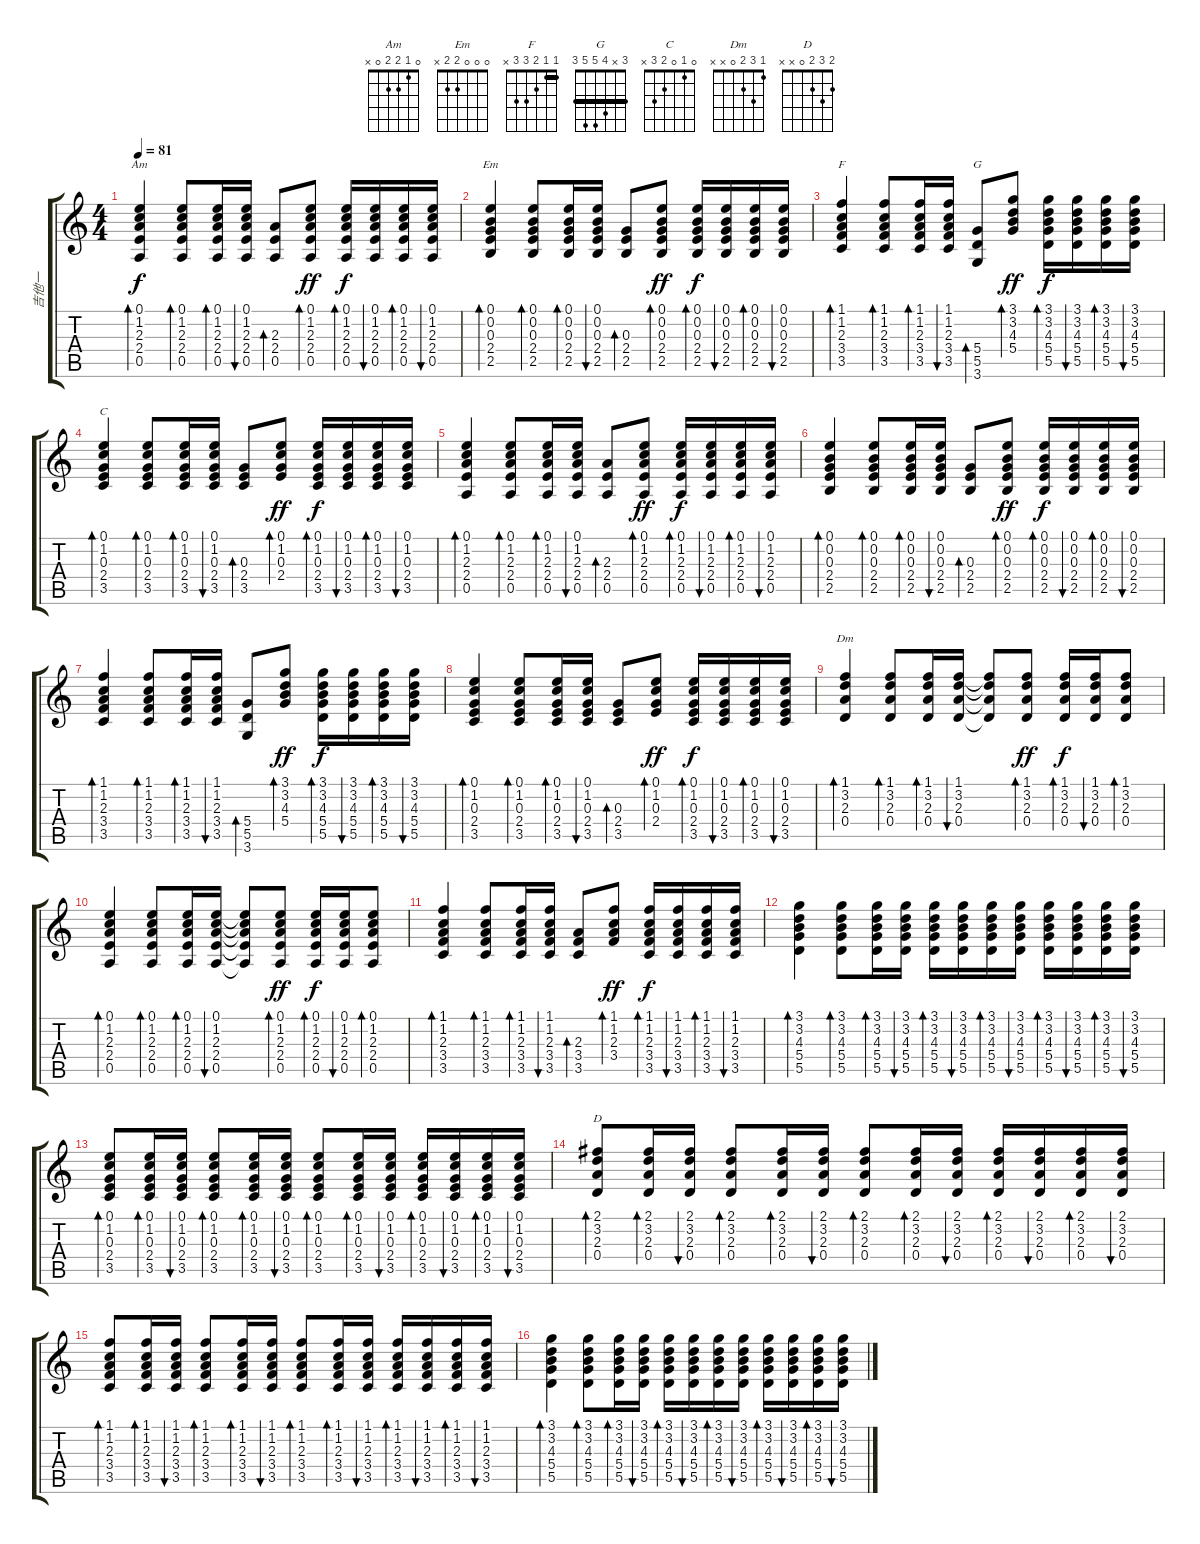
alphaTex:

\track ("吉他一" "吉他一") {instrument acousticguitarsteel}
\staff {score tabs}
\tuning (E4 B3 G3 D3 A2 E2) {hide}
\chord ("Am" 0 1 2 2 0 x)
\chord ("Em" 0 0 0 2 2 x)
\chord ("F" 1 1 2 3 3 x) {barre 1}
\chord ("G" 3 x 4 5 5 3) {barre 3}
\chord ("C" 0 1 0 2 3 x)
\chord ("Dm" 1 3 2 0 x x)
\chord ("D" 2 3 2 0 x x)
\ts (4 4)
\tempo 81
\clef g2
\ks c
(0.1 1.2 2.3 2.4 0.5).4{bd 60 ch "Am" dy f instrument acousticguitarsteel} (0.1 1.2 2.3 2.4 0.5).8{bd 60} (0.1 1.2 2.3 2.4 0.5).16{bd 60} (0.1 1.2 2.3 2.4 0.5).16{bu 60} (2.3 2.4 0.5).8{bd 60} (0.1 1.2 2.3 2.4 0.5).8{bd 60 dy ff} (0.1 1.2 2.3 2.4 0.5).16{bd 60 dy f} (0.1 1.2 2.3 2.4 0.5).16{bu 60} (0.1 1.2 2.3 2.4 0.5).16{bd 60} (0.1 1.2 2.3 2.4 0.5).16{bu 60} |
(0.1 0.2 0.3 2.4 2.5).4{bd 60 ch "Em"} (0.1 0.2 0.3 2.4 2.5).8{bd 60} (0.1 0.2 0.3 2.4 2.5).16{bd 60} (0.1 0.2 0.3 2.4 2.5).16{bu 60} (0.3 2.4 2.5).8{bd 60} (0.1 0.2 0.3 2.4 2.5).8{bd 60 dy ff} (0.1 0.2 0.3 2.4 2.5).16{bd 60 dy f} (0.1 0.2 0.3 2.4 2.5).16{bu 60} (0.1 0.2 0.3 2.4 2.5).16{bd 60} (0.1 0.2 0.3 2.4 2.5).16{bu 60} |
(1.1 1.2 2.3 3.4 3.5).4{bd 60 ch "F"} (1.1 1.2 2.3 3.4 3.5).8{bd 60} (1.1 1.2 2.3 3.4 3.5).16{bd 60} (1.1 1.2 2.3 3.4 3.5).16{bu 60} (5.4 5.5 3.6).8{bd 60 ch "G"} (3.1 3.2 4.3 5.4).8{bd 60 dy ff} (3.1 3.2 4.3 5.4 5.5).16{bd 60 dy f} (3.1 3.2 4.3 5.4 5.5).16{bu 60} (3.1 3.2 4.3 5.4 5.5).16{bd 60} (3.1 3.2 4.3 5.4 5.5).16{bu 60} |
(0.1 1.2 0.3 2.4 3.5).4{bd 60 ch "C"} (0.1 1.2 0.3 2.4 3.5).8{bd 60} (0.1 1.2 0.3 2.4 3.5).16{bd 60} (0.1 1.2 0.3 2.4 3.5).16{bu 60} (0.3 2.4 3.5).8{bd 60} (0.1 1.2 0.3 2.4).8{bd 60 dy ff} (0.1 1.2 0.3 2.4 3.5).16{bd 60 dy f} (0.1 1.2 0.3 2.4 3.5).16{bu 60} (0.1 1.2 0.3 2.4 3.5).16{bd 60} (0.1 1.2 0.3 2.4 3.5).16{bu 60} |
(0.1 1.2 2.3 2.4 0.5).4{bd 60} (0.1 1.2 2.3 2.4 0.5).8{bd 60} (0.1 1.2 2.3 2.4 0.5).16{bd 60} (0.1 1.2 2.3 2.4 0.5).16{bu 60} (2.3 2.4 0.5).8{bd 60} (0.1 1.2 2.3 2.4 0.5).8{bd 60 dy ff} (0.1 1.2 2.3 2.4 0.5).16{bd 60 dy f} (0.1 1.2 2.3 2.4 0.5).16{bu 60} (0.1 1.2 2.3 2.4 0.5).16{bd 60} (0.1 1.2 2.3 2.4 0.5).16{bu 60} |
(0.1 0.2 0.3 2.4 2.5).4{bd 60} (0.1 0.2 0.3 2.4 2.5).8{bd 60} (0.1 0.2 0.3 2.4 2.5).16{bd 60} (0.1 0.2 0.3 2.4 2.5).16{bu 60} (0.3 2.4 2.5).8{bd 60} (0.1 0.2 0.3 2.4 2.5).8{bd 60 dy ff} (0.1 0.2 0.3 2.4 2.5).16{bd 60 dy f} (0.1 0.2 0.3 2.4 2.5).16{bu 60} (0.1 0.2 0.3 2.4 2.5).16{bd 60} (0.1 0.2 0.3 2.4 2.5).16{bu 60} |
(1.1 1.2 2.3 3.4 3.5).4{bd 60} (1.1 1.2 2.3 3.4 3.5).8{bd 60} (1.1 1.2 2.3 3.4 3.5).16{bd 60} (1.1 1.2 2.3 3.4 3.5).16{bu 60} (5.4 5.5 3.6).8{bd 60} (3.1 3.2 4.3 5.4).8{bd 60 dy ff} (3.1 3.2 4.3 5.4 5.5).16{bd 60 dy f} (3.1 3.2 4.3 5.4 5.5).16{bu 60} (3.1 3.2 4.3 5.4 5.5).16{bd 60} (3.1 3.2 4.3 5.4 5.5).16{bu 60} |
(0.1 1.2 0.3 2.4 3.5).4{bd 60} (0.1 1.2 0.3 2.4 3.5).8{bd 60} (0.1 1.2 0.3 2.4 3.5).16{bd 60} (0.1 1.2 0.3 2.4 3.5).16{bu 60} (0.3 2.4 3.5).8{bd 60} (0.1 1.2 0.3 2.4).8{bd 60 dy ff} (0.1 1.2 0.3 2.4 3.5).16{bd 60 dy f} (0.1 1.2 0.3 2.4 3.5).16{bu 60} (0.1 1.2 0.3 2.4 3.5).16{bd 60} (0.1 1.2 0.3 2.4 3.5).16{bu 60} |
(1.1 3.2 2.3 0.4).4{bd 60 ch "Dm"} (1.1 3.2 2.3 0.4).8{bd 60} (1.1 3.2 2.3 0.4).16{bd 60} (1.1 3.2 2.3 0.4).16{bu 60} (1.1{t} 3.2{t} 2.3{t} 0.4{t}).8 (1.1 3.2 2.3 0.4).8{bd 60 dy ff} (1.1 3.2 2.3 0.4).16{bd 60 dy f} (1.1 3.2 2.3 0.4).16{bu 60} (1.1 3.2 2.3 0.4).8{bd 60} |
(0.1 1.2 2.3 2.4 0.5).4{bd 60} (0.1 1.2 2.3 2.4 0.5).8{bd 60} (0.1 1.2 2.3 2.4 0.5).16{bd 60} (0.1 1.2 2.3 2.4 0.5).16{bu 60} (0.1{t} 1.2{t} 2.3{t} 2.4{t} 0.5{t}).8 (0.1 1.2 2.3 2.4 0.5).8{bd 60 dy ff} (0.1 1.2 2.3 2.4 0.5).16{bd 60 dy f} (0.1 1.2 2.3 2.4 0.5).16{bu 60} (0.1 1.2 2.3 2.4 0.5).8{bd 60} |
(1.1 1.2 2.3 3.4 3.5).4{bd 60} (1.1 1.2 2.3 3.4 3.5).8{bd 60} (1.1 1.2 2.3 3.4 3.5).16{bd 60} (1.1 1.2 2.3 3.4 3.5).16{bu 60} (2.3 3.4 3.5).8{bd 60} (1.1 1.2 2.3 3.4).8{bd 60 dy ff} (1.1 1.2 2.3 3.4 3.5).16{bd 60 dy f} (1.1 1.2 2.3 3.4 3.5).16{bu 60} (1.1 1.2 2.3 3.4 3.5).16{bd 60} (1.1 1.2 2.3 3.4 3.5).16{bu 60} |
(3.1 3.2 4.3 5.4 5.5).4{bd 60} (3.1 3.2 4.3 5.4 5.5).8{bd 60} (3.1 3.2 4.3 5.4 5.5).16{bd 60} (3.1 3.2 4.3 5.4 5.5).16{bu 60} (3.1 3.2 4.3 5.4 5.5).16{bd 60} (3.1 3.2 4.3 5.4 5.5).16{bu 60} (3.1 3.2 4.3 5.4 5.5).16{bd 60} (3.1 3.2 4.3 5.4 5.5).16{bu 60} (3.1 3.2 4.3 5.4 5.5).16{bd 60} (3.1 3.2 4.3 5.4 5.5).16{bu 60} (3.1 3.2 4.3 5.4 5.5).16{bd 60} (3.1 3.2 4.3 5.4 5.5).16{bu 60} |
(0.1 1.2 0.3 2.4 3.5).8{bd 60} (0.1 1.2 0.3 2.4 3.5).16{bd 60} (0.1 1.2 0.3 2.4 3.5).16{bu 60} (0.1 1.2 0.3 2.4 3.5).8{bd 60} (0.1 1.2 0.3 2.4 3.5).16{bd 60} (0.1 1.2 0.3 2.4 3.5).16{bu 60} (0.1 1.2 0.3 2.4 3.5).8{bd 60} (0.1 1.2 0.3 2.4 3.5).16{bd 60} (0.1 1.2 0.3 2.4 3.5).16{bu 60} (0.1 1.2 0.3 2.4 3.5).16{bd 60} (0.1 1.2 0.3 2.4 3.5).16{bu 60} (0.1 1.2 0.3 2.4 3.5).16{bd 60} (0.1 1.2 0.3 2.4 3.5).16{bu 60} |
(2.1 3.2 2.3 0.4).8{bd 60 ch "D"} (2.1 3.2 2.3 0.4).16{bd 60} (2.1 3.2 2.3 0.4).16{bu 60} (2.1 3.2 2.3 0.4).8{bd 60} (2.1 3.2 2.3 0.4).16{bd 60} (2.1 3.2 2.3 0.4).16{bu 60} (2.1 3.2 2.3 0.4).8{bd 60} (2.1 3.2 2.3 0.4).16{bd 60} (2.1 3.2 2.3 0.4).16{bu 60} (2.1 3.2 2.3 0.4).16{bd 60} (2.1 3.2 2.3 0.4).16{bu 60} (2.1 3.2 2.3 0.4).16{bd 60} (2.1 3.2 2.3 0.4).16{bu 60} |
(1.1 1.2 2.3 3.4 3.5).8{bd 60} (1.1 1.2 2.3 3.4 3.5).16{bd 60} (1.1 1.2 2.3 3.4 3.5).16{bu 60} (1.1 1.2 2.3 3.4 3.5).8{bd 60} (1.1 1.2 2.3 3.4 3.5).16{bd 60} (1.1 1.2 2.3 3.4 3.5).16{bu 60} (1.1 1.2 2.3 3.4 3.5).8{bd 60} (1.1 1.2 2.3 3.4 3.5).16{bd 60} (1.1 1.2 2.3 3.4 3.5).16{bu 60} (1.1 1.2 2.3 3.4 3.5).16{bd 60} (1.1 1.2 2.3 3.4 3.5).16{bu 60} (1.1 1.2 2.3 3.4 3.5).16{bd 60} (1.1 1.2 2.3 3.4 3.5).16{bu 60} |
(3.1 3.2 4.3 5.4 5.5).4{bd 60} (3.1 3.2 4.3 5.4 5.5).8{bd 60} (3.1 3.2 4.3 5.4 5.5).16{bd 60} (3.1 3.2 4.3 5.4 5.5).16{bu 60} (3.1 3.2 4.3 5.4 5.5).16{bd 60} (3.1 3.2 4.3 5.4 5.5).16{bu 60} (3.1 3.2 4.3 5.4 5.5).16{bd 60} (3.1 3.2 4.3 5.4 5.5).16{bu 60} (3.1 3.2 4.3 5.4 5.5).16{bd 60} (3.1 3.2 4.3 5.4 5.5).16{bu 60} (3.1 3.2 4.3 5.4 5.5).16{bd 60} (3.1 3.2 4.3 5.4 5.5).16{bu 60}
